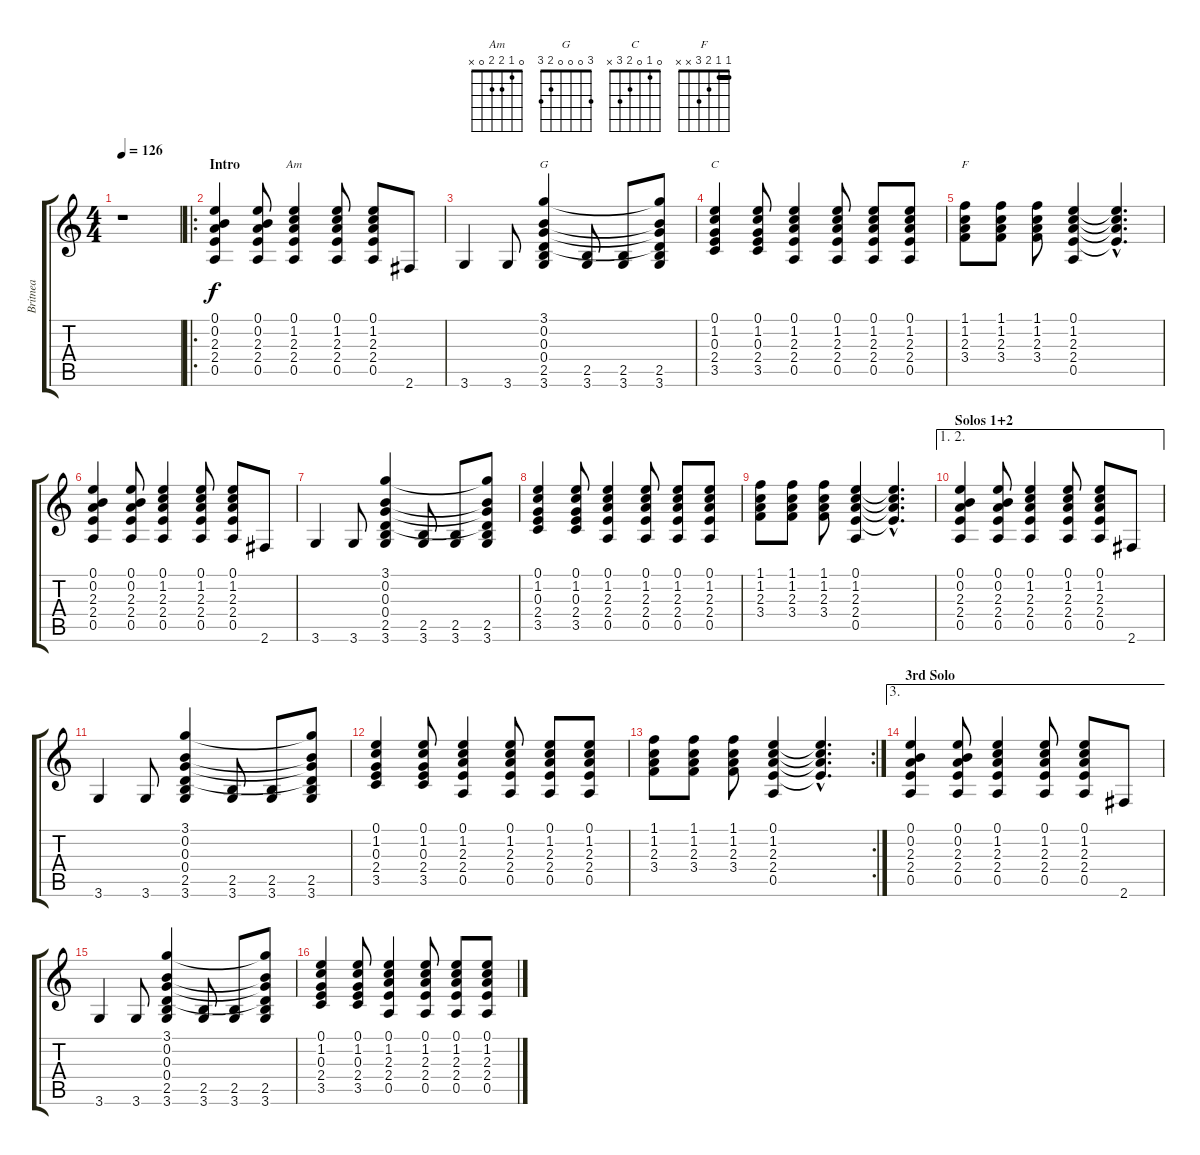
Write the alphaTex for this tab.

\track ("Britnea" "Britnea") {instrument acousticguitarnylon}
\staff {score tabs}
\tuning (E4 B3 G3 D3 A2 E2) {hide}
\chord ("Am" 0 1 2 2 0 x)
\chord ("G" 3 0 0 0 2 3)
\chord ("C" 0 1 0 2 3 x)
\chord ("F" 1 1 2 3 x x) {barre 1}
\ts (4 4)
\tempo 126
\clef g2
\ks c
r.1{dy f instrument acousticguitarnylon} |
\ro
\section ("" "Intro")
(0.1 0.2 2.3 2.4 0.5).4 (0.1 0.2 2.3 2.4 0.5).8 (0.1 1.2 2.3 2.4 0.5).4{ch "Am"} (0.1 1.2 2.3 2.4 0.5).8 (0.1 1.2 2.3 2.4 0.5).8 2.6.8 |
3.6.4 3.6.8 (3.1 0.2 0.3 0.4 2.5 3.6).4{ch "G"} (2.5 3.6).8 (2.5 3.6).8 (3.1{t} 0.2{t} 0.3{t} 0.4{t} 2.5 3.6).8 |
(0.1 1.2 0.3 2.4 3.5).4{ch "C"} (0.1 1.2 0.3 2.4 3.5).8 (0.1 1.2 2.3 2.4 0.5).4 (0.1 1.2 2.3 2.4 0.5).8 (0.1 1.2 2.3 2.4 0.5).8 (0.1 1.2 2.3 2.4 0.5).8 |
(1.1 1.2 2.3 3.4).8{ch "F"} (1.1 1.2 2.3 3.4).8 (1.1 1.2 2.3 3.4).8 (0.1 1.2 2.3 2.4 0.5).4 (0.1{hac t} 1.2{hac t} 2.3{hac t} 2.4{hac t}).4{d} |
(0.1 0.2 2.3 2.4 0.5).4 (0.1 0.2 2.3 2.4 0.5).8 (0.1 1.2 2.3 2.4 0.5).4 (0.1 1.2 2.3 2.4 0.5).8 (0.1 1.2 2.3 2.4 0.5).8 2.6.8 |
3.6.4 3.6.8 (3.1 0.2 0.3 0.4 2.5 3.6).4 (2.5 3.6).8 (2.5 3.6).8 (3.1{t} 0.2{t} 0.3{t} 0.4{t} 2.5 3.6).8 |
(0.1 1.2 0.3 2.4 3.5).4 (0.1 1.2 0.3 2.4 3.5).8 (0.1 1.2 2.3 2.4 0.5).4 (0.1 1.2 2.3 2.4 0.5).8 (0.1 1.2 2.3 2.4 0.5).8 (0.1 1.2 2.3 2.4 0.5).8 |
(1.1 1.2 2.3 3.4).8 (1.1 1.2 2.3 3.4).8 (1.1 1.2 2.3 3.4).8 (0.1 1.2 2.3 2.4 0.5).4 (0.1{hac t} 1.2{hac t} 2.3{hac t} 2.4{hac t}).4{d} |
\ae (1 2)
\section ("" "Solos 1+2")
(0.1 0.2 2.3 2.4 0.5).4 (0.1 0.2 2.3 2.4 0.5).8 (0.1 1.2 2.3 2.4 0.5).4 (0.1 1.2 2.3 2.4 0.5).8 (0.1 1.2 2.3 2.4 0.5).8 2.6.8 |
3.6.4 3.6.8 (3.1 0.2 0.3 0.4 2.5 3.6).4 (2.5 3.6).8 (2.5 3.6).8 (3.1{t} 0.2{t} 0.3{t} 0.4{t} 2.5 3.6).8 |
(0.1 1.2 0.3 2.4 3.5).4 (0.1 1.2 0.3 2.4 3.5).8 (0.1 1.2 2.3 2.4 0.5).4 (0.1 1.2 2.3 2.4 0.5).8 (0.1 1.2 2.3 2.4 0.5).8 (0.1 1.2 2.3 2.4 0.5).8 |
\rc 2
(1.1 1.2 2.3 3.4).8 (1.1 1.2 2.3 3.4).8 (1.1 1.2 2.3 3.4).8 (0.1 1.2 2.3 2.4 0.5).4 (0.1{hac t} 1.2{hac t} 2.3{hac t} 2.4{hac t}).4{d} |
\ae 3
\section ("" "3rd Solo")
(0.1 0.2 2.3 2.4 0.5).4 (0.1 0.2 2.3 2.4 0.5).8 (0.1 1.2 2.3 2.4 0.5).4 (0.1 1.2 2.3 2.4 0.5).8 (0.1 1.2 2.3 2.4 0.5).8 2.6.8 |
3.6.4 3.6.8 (3.1 0.2 0.3 0.4 2.5 3.6).4 (2.5 3.6).8 (2.5 3.6).8 (3.1{t} 0.2{t} 0.3{t} 0.4{t} 2.5 3.6).8 |
(0.1 1.2 0.3 2.4 3.5).4 (0.1 1.2 0.3 2.4 3.5).8 (0.1 1.2 2.3 2.4 0.5).4 (0.1 1.2 2.3 2.4 0.5).8 (0.1 1.2 2.3 2.4 0.5).8 (0.1 1.2 2.3 2.4 0.5).8
